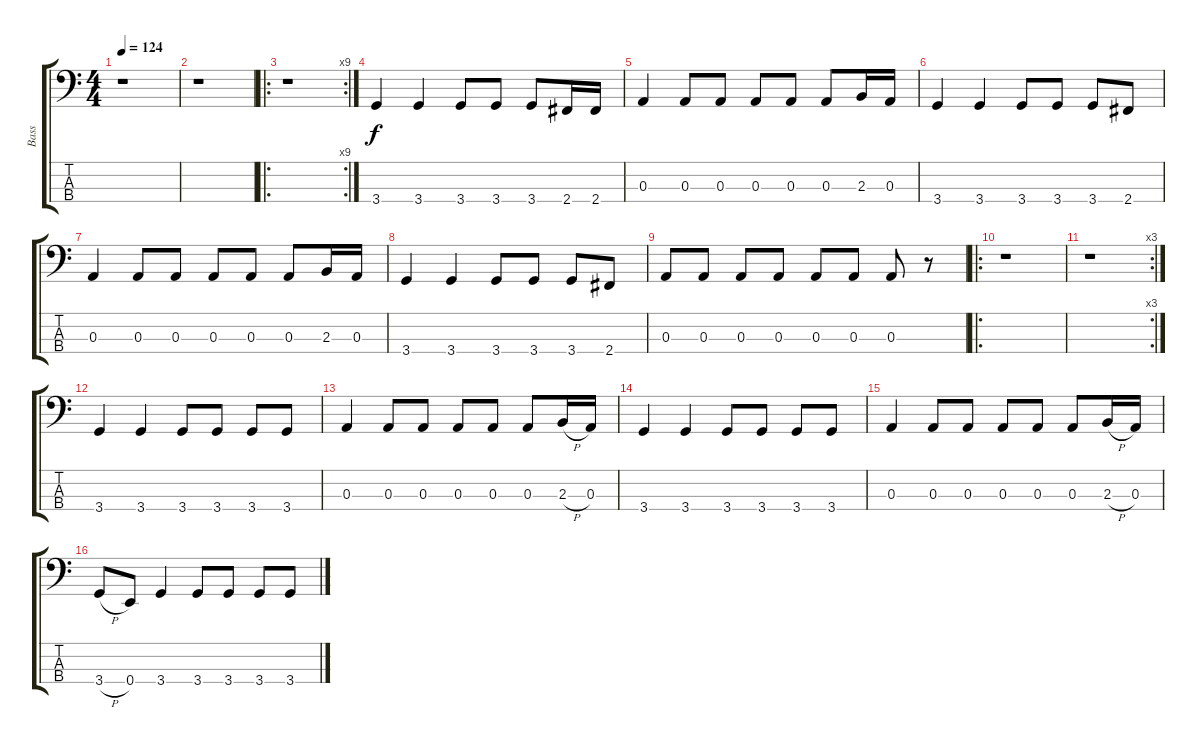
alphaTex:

\track ("Bass" "Bass") {instrument electricbassfinger}
\staff {score tabs}
\tuning (G2 D2 A1 E1) {hide}
\ts (4 4)
\tempo 124
\clef f4
\ks c
r.1{dy f} |
r.1 |
\ro
\rc 9
r.1 |
3.4.4 3.4.4 3.4.8 3.4.8 3.4.8 2.4.16 2.4.16 |
0.3.4 0.3.8 0.3.8 0.3.8 0.3.8 0.3.8 2.3.16 0.3.16 |
3.4.4 3.4.4 3.4.8 3.4.8 3.4.8 2.4.8 |
0.3.4 0.3.8 0.3.8 0.3.8 0.3.8 0.3.8 2.3.16 0.3.16 |
3.4.4 3.4.4 3.4.8 3.4.8 3.4.8 2.4.8 |
0.3.8 0.3.8 0.3.8 0.3.8 0.3.8 0.3.8 0.3.8 r.8 |
\ro
r.1 |
\rc 3
r.1 |
3.4.4 3.4.4 3.4.8 3.4.8 3.4.8 3.4.8 |
0.3.4 0.3.8 0.3.8 0.3.8 0.3.8 0.3.8 2.3{h}.16 0.3.16 |
3.4.4 3.4.4 3.4.8 3.4.8 3.4.8 3.4.8 |
0.3.4 0.3.8 0.3.8 0.3.8 0.3.8 0.3.8 2.3{h}.16 0.3.16 |
3.4{h}.8 0.4.8 3.4.4 3.4.8 3.4.8 3.4.8 3.4.8
